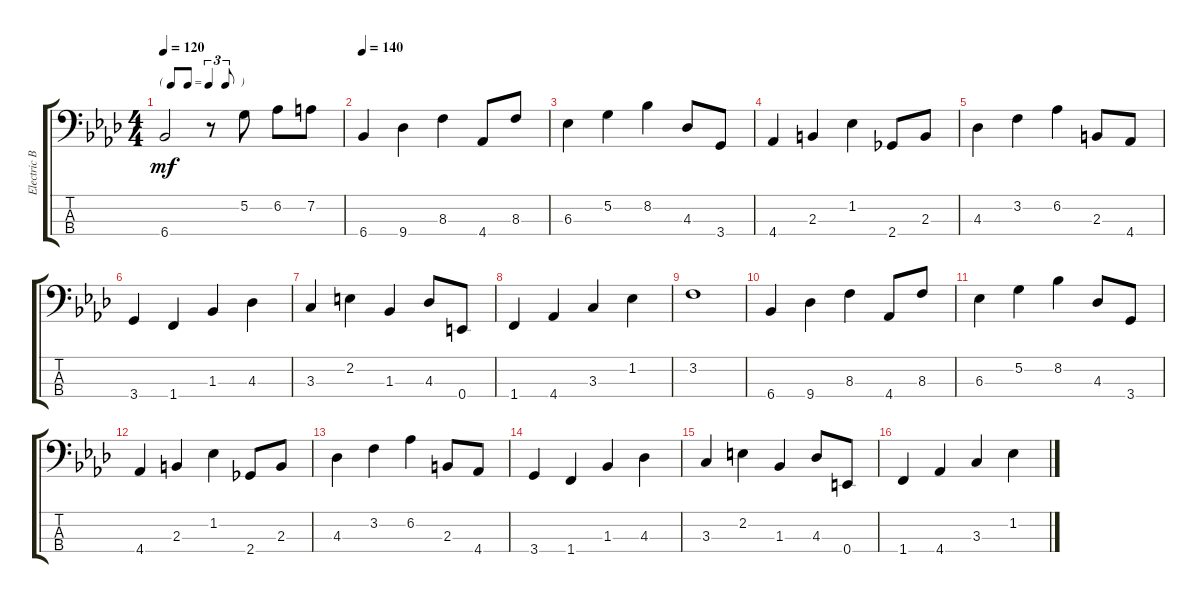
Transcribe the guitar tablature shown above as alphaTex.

\track ("Electric Bass" "Electric B") {instrument electricbassfinger}
\staff {score tabs}
\tuning (G2 D2 A1 E1) {hide}
\ts (4 4)
\tf triplet8th
\tempo 120
\clef f4
\ks ab
6.4.2{dy mf} r.8 5.2.8 6.2.8 7.2.8 |
\tempo 140
6.4.4 9.4.4 8.3.4 4.4.8 8.3.8 |
6.3.4 5.2.4 8.2.4 4.3.8 3.4.8 |
4.4.4 2.3.4 1.2.4 2.4.8 2.3.8 |
4.3.4 3.2.4 6.2.4 2.3.8 4.4.8 |
3.4.4 1.4.4 1.3.4 4.3.4 |
3.3.4 2.2.4 1.3.4 4.3.8 0.4.8 |
1.4.4 4.4.4 3.3.4 1.2.4 |
3.2.1 |
6.4.4 9.4.4 8.3.4 4.4.8 8.3.8 |
6.3.4 5.2.4 8.2.4 4.3.8 3.4.8 |
4.4.4 2.3.4 1.2.4 2.4.8 2.3.8 |
4.3.4 3.2.4 6.2.4 2.3.8 4.4.8 |
3.4.4 1.4.4 1.3.4 4.3.4 |
3.3.4 2.2.4 1.3.4 4.3.8 0.4.8 |
1.4.4 4.4.4 3.3.4 1.2.4
